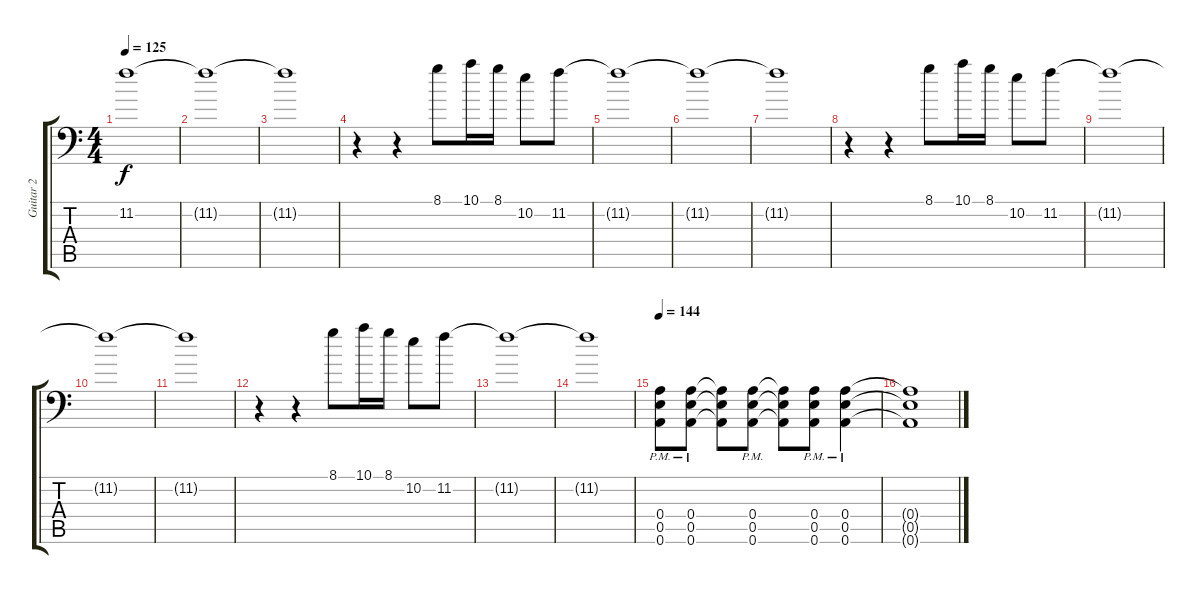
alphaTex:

\track ("Guitar 2" "Guitar 2") {instrument distortionguitar}
\staff {score tabs}
\tuning (B3 Gb3 D3 A2 E2 A1) {hide}
\ts (4 4)
\tempo 125
\clef f4
\ks c
11.2{t}.1{dy f volume 3} |
11.2{t}.1 |
11.2{t}.1 |
r.4{volume 10} r.4 8.1.8 10.1.16 8.1.16 10.2.8 11.2.8 |
11.2{t}.1{volume 3} |
11.2{t}.1 |
11.2{t}.1 |
r.4{volume 10} r.4 8.1.8 10.1.16 8.1.16 10.2.8 11.2.8 |
11.2{t}.1{volume 3} |
11.2{t}.1 |
11.2{t}.1 |
r.4{volume 2} r.4 8.1.8 10.1.16 8.1.16 10.2.8 11.2.8 |
11.2{t}.1{volume 0} |
11.2{t}.1 |
\tempo 144
(0.4{pm} 0.5{pm} 0.6{pm}).8{volume 13 balance 16} (0.4{pm} 0.5{pm} 0.6{pm}).8 (0.4{t} 0.5{t} 0.6{t}).8 (0.4{pm} 0.5{pm} 0.6{pm}).8 (0.4{t} 0.5{t} 0.6{t}).8 (0.4{pm} 0.5{pm} 0.6{pm}).8 (0.4{pm} 0.5{pm} 0.6{pm}).4 |
(0.4{t} 0.5{t} 0.6{t}).1
